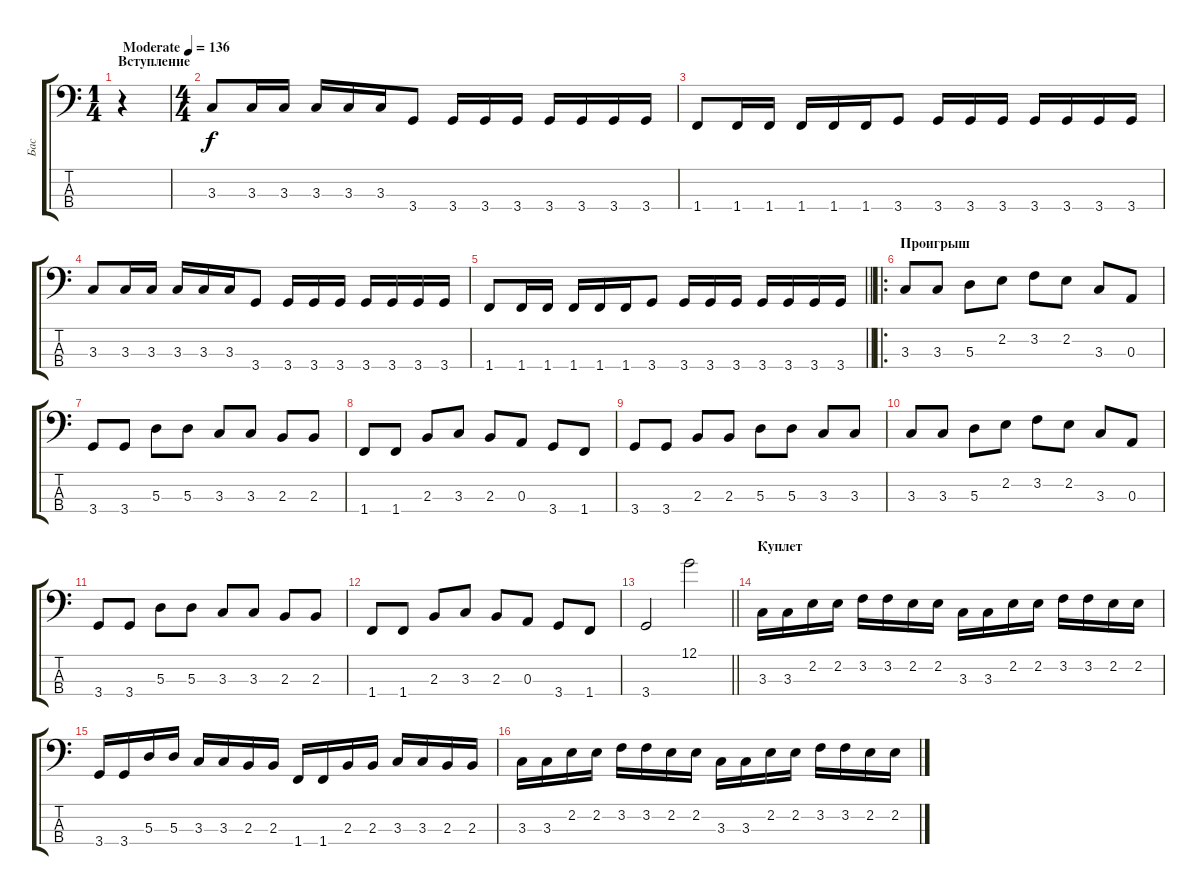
\track ("Бас" "Бас") {instrument electricbasspick}
\staff {score tabs}
\tuning (G2 D2 A1 E1) {hide}
\ts (1 4)
\section ("" "Вступление")
\tempo (136 "Moderate")
\clef f4
\ks c
r.4{dy f instrument electricbasspick} |
\ts (4 4)
3.3.8 3.3.16 3.3.16 3.3.16 3.3.16 3.3.16 3.4.8 3.4.16 3.4.16 3.4.16 3.4.16 3.4.16 3.4.16 3.4.16 |
1.4.8 1.4.16 1.4.16 1.4.16 1.4.16 1.4.16 3.4.8 3.4.16 3.4.16 3.4.16 3.4.16 3.4.16 3.4.16 3.4.16 |
3.3.8 3.3.16 3.3.16 3.3.16 3.3.16 3.3.16 3.4.8 3.4.16 3.4.16 3.4.16 3.4.16 3.4.16 3.4.16 3.4.16 |
\barLineRight lightlight
1.4.8 1.4.16 1.4.16 1.4.16 1.4.16 1.4.16 3.4.8 3.4.16 3.4.16 3.4.16 3.4.16 3.4.16 3.4.16 3.4.16 |
\ro
\section ("" "Проигрыш")
3.3.8{instrument electricbassfinger} 3.3.8 5.3.8 2.2.8 3.2.8 2.2.8 3.3.8 0.3.8 |
3.4.8 3.4.8 5.3.8 5.3.8 3.3.8 3.3.8 2.3.8 2.3.8 |
1.4.8 1.4.8 2.3.8 3.3.8 2.3.8 0.3.8 3.4.8 1.4.8 |
3.4.8 3.4.8 2.3.8 2.3.8 5.3.8 5.3.8 3.3.8 3.3.8 |
3.3.8 3.3.8 5.3.8 2.2.8 3.2.8 2.2.8 3.3.8 0.3.8 |
3.4.8 3.4.8 5.3.8 5.3.8 3.3.8 3.3.8 2.3.8 2.3.8 |
1.4.8 1.4.8 2.3.8 3.3.8 2.3.8 0.3.8 3.4.8 1.4.8 |
\barLineRight lightlight
3.4.2 12.1.2 |
\section ("" "Куплет")
3.3.16 3.3.16 2.2.16 2.2.16 3.2.16 3.2.16 2.2.16 2.2.16 3.3.16 3.3.16 2.2.16 2.2.16 3.2.16 3.2.16 2.2.16 2.2.16 |
3.4.16 3.4.16 5.3.16 5.3.16 3.3.16 3.3.16 2.3.16 2.3.16 1.4.16 1.4.16 2.3.16 2.3.16 3.3.16 3.3.16 2.3.16 2.3.16 |
3.3.16 3.3.16 2.2.16 2.2.16 3.2.16 3.2.16 2.2.16 2.2.16 3.3.16 3.3.16 2.2.16 2.2.16 3.2.16 3.2.16 2.2.16 2.2.16
